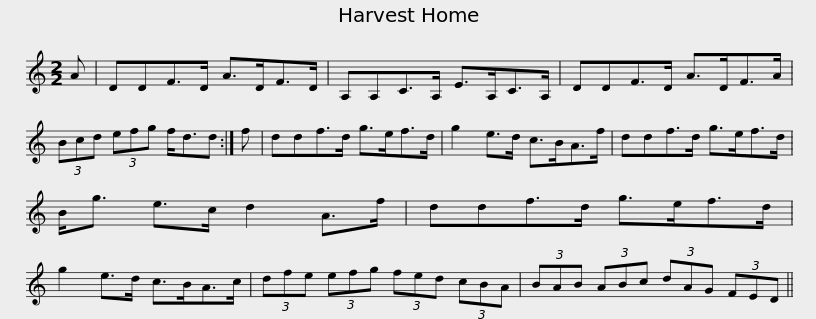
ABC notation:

X:1
L:1/8
M:2/2
I:linebreak $
K:C
V:1 treble
V:1
 A | DDF>D A>DF>D | A,A,C>A, E>A,C>A, | DDF>D A>DF>A | (3Bcd (3efg f<dd :| %5
 f |$ ddf>d g>ef>d | g2 e>d c>BA>f | ddf>d g>ef>d | B<g e>c d2 A>f | %10
 ddf>d g>ef>d |$ g2 e>d c>BA>c | (3dfe (3efg (3fed (3cBA | (3BAB (3ABc (3dAG (3FED || %14
